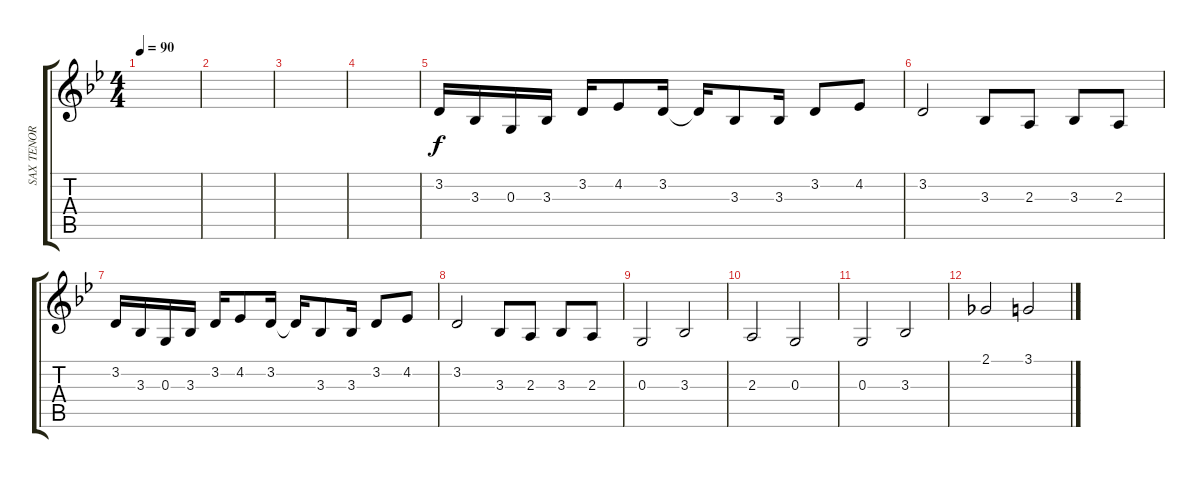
\track ("SAX TENOR" "SAX TENOR") {instrument tenorsax}
\staff {score tabs}
\tuning (E4 B3 G3 D3 A2 E2) {hide}
\ts (4 4)
\tempo 90
\clef g2
\ks gminor
|
|
|
|
3.2.16 3.3.16 0.3.16 3.3.16 3.2.16 4.2.8 3.2.16 3.2{t}.16 3.3.8 3.3.16 3.2.8 4.2.8 |
3.2.2 3.3.8 2.3.8 3.3.8 2.3.8 |
3.2.16 3.3.16 0.3.16 3.3.16 3.2.16 4.2.8 3.2.16 3.2{t}.16 3.3.8 3.3.16 3.2.8 4.2.8 |
3.2.2 3.3.8 2.3.8 3.3.8 2.3.8 |
0.3.2 3.3.2 |
2.3.2 0.3.2 |
0.3.2 3.3.2 |
2.1.2 3.1.2
